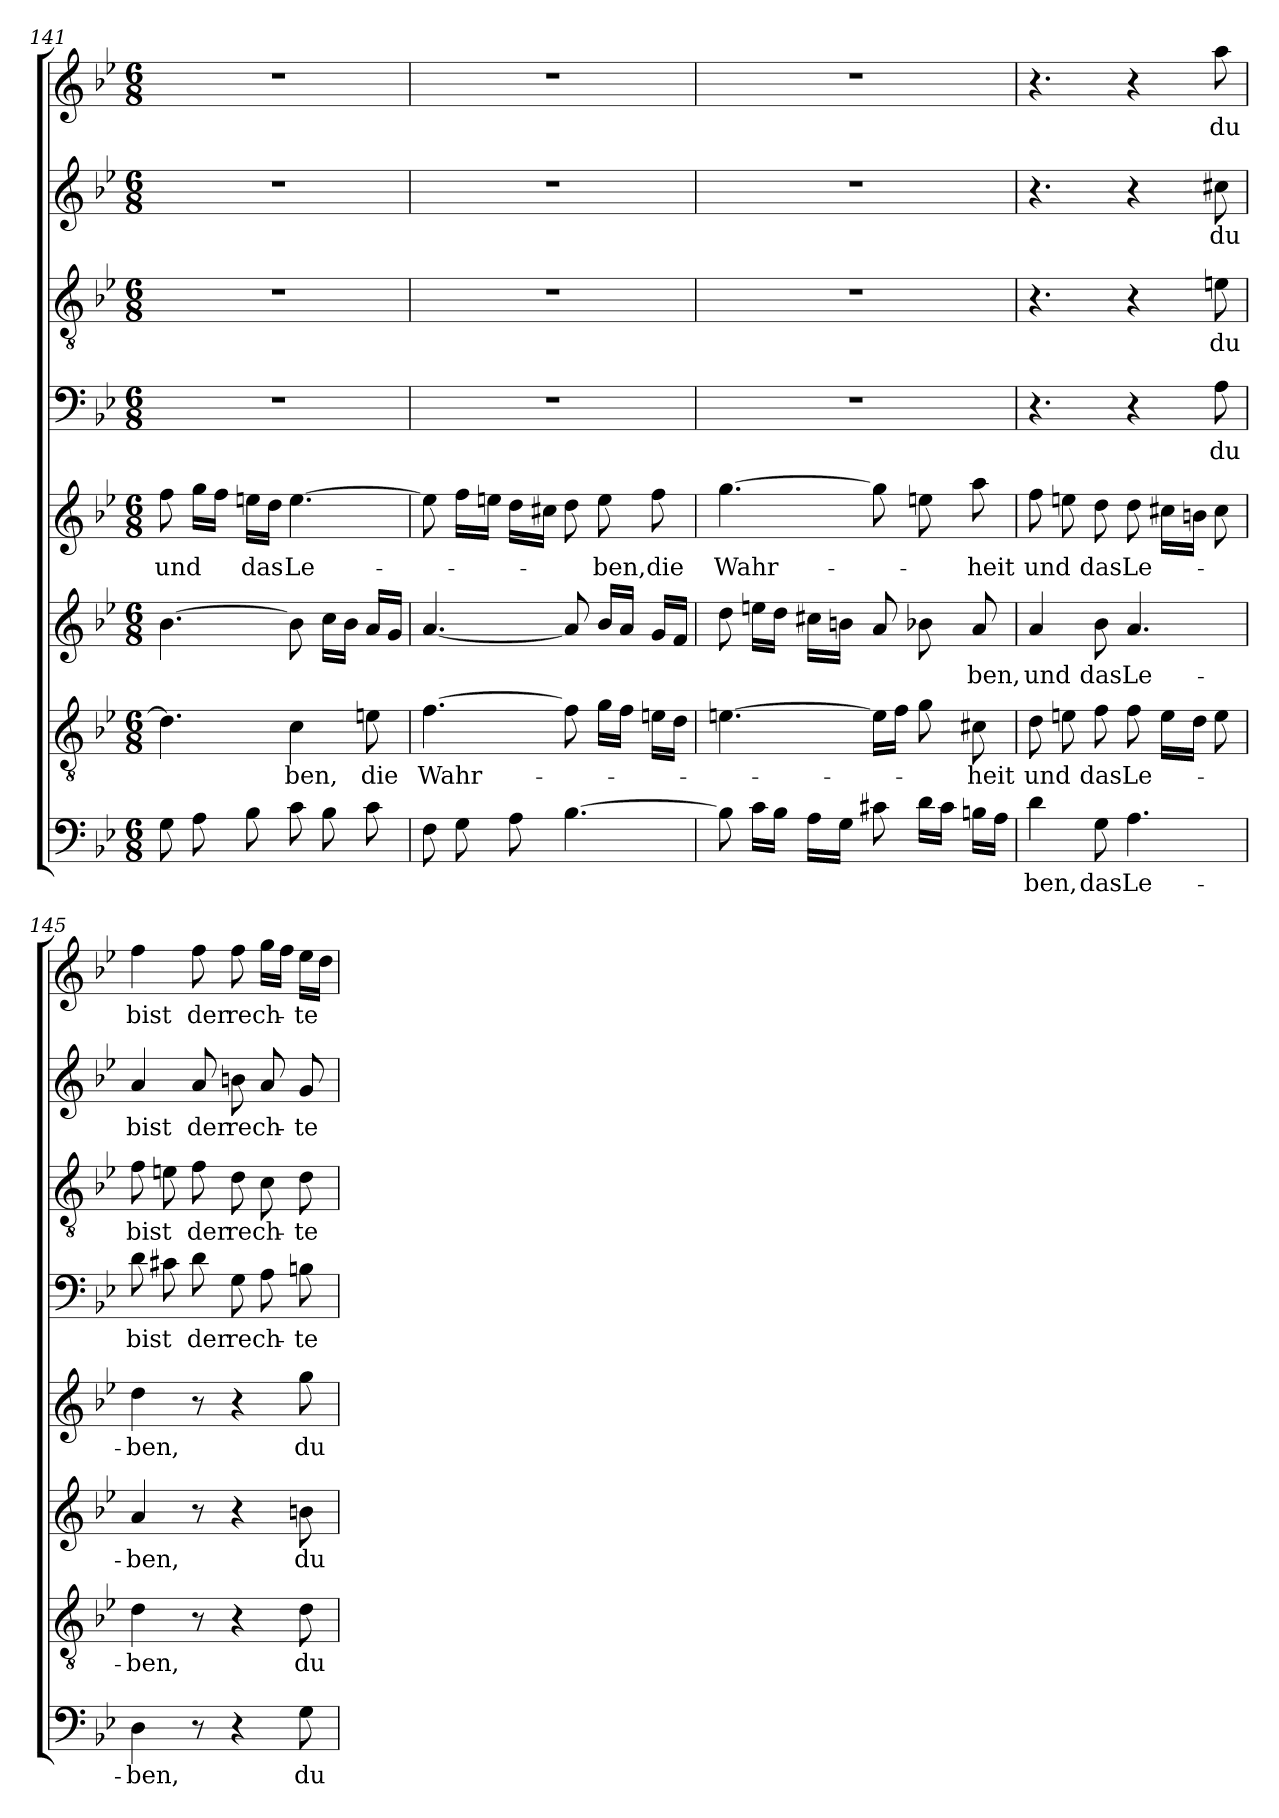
**kern	**text	**kern	**text	**kern	**text	**kern	**text	**kern	**text	**kern	**text	**kern	**text	**kern	**text
*part8	*part8	*part7	*part7	*part6	*part6	*part5	*part5	*part4	*part4	*part3	*part3	*part2	*part2	*part1	*part1
*staff8	*staff8	*staff7	*staff7	*staff6	*staff6	*staff5	*staff5	*staff4	*staff4	*staff3	*staff3	*staff2	*staff2	*staff1	*staff1
*clefF4	*	*clefGv2	*	*clefG2	*	*clefG2	*	*clefF4	*	*clefGv2	*	*clefG2	*	*clefG2	*
*k[b-e-]	*	*k[b-e-]	*	*k[b-e-]	*	*k[b-e-]	*	*k[b-e-]	*	*k[b-e-]	*	*k[b-e-]	*	*k[b-e-]	*
*B-:	*	*B-:	*	*B-:	*	*B-:	*	*B-:	*	*B-:	*	*B-:	*	*B-:	*
*M6/8	*	*M6/8	*	*M6/8	*	*M6/8	*	*M6/8	*	*M6/8	*	*M6/8	*	*M6/8	*
=141	=141	=141	=141	=141	=141	=141	=141	=141	=141	=141	=141	=141	=141	=141	=141
!	!	!	!	!	!	!	!LO:LY:b	!	!	!	!	!	!	!	!
8G\	.	4.d\]	.	[4.b-\	.	8ff\	und	2.r	.	2.r	.	2.r	.	2.r	.
8A\	.	.	.	.	.	16gg\LL	.	.	.	.	.	.	.	.	.
.	.	.	.	.	.	16ff\JJ	.	.	.	.	.	.	.	.	.
!	!	!	!	!	!	!	!LO:LY:b	!	!	!	!	!	!	!	!
8B-\	.	.	.	.	.	16een\LL	das	.	.	.	.	.	.	.	.
.	.	.	.	.	.	16dd\JJ	.	.	.	.	.	.	.	.	.
!	!	!	!LO:LY:b	!	!	!	!LO:LY:b	!	!	!	!	!	!	!	!
8c\	.	4c\	-ben,	8b-\]	.	[4.ee\	Le-	.	.	.	.	.	.	.	.
8B-\	.	.	.	16cc\LL	.	.	.	.	.	.	.	.	.	.	.
.	.	.	.	16b-\JJ	.	.	.	.	.	.	.	.	.	.	.
!	!	!	!LO:LY:b	!	!	!	!	!	!	!	!	!	!	!	!
8c\	.	8en\	die	16a/LL	.	.	.	.	.	.	.	.	.	.	.
.	.	.	.	16g/JJ	.	.	.	.	.	.	.	.	.	.	.
!!LO:PB:g=z
=142	=142	=142	=142	=142	=142	=142	=142	=142	=142	=142	=142	=142	=142	=142	=142
!	!	!	!LO:LY:b	!	!	!	!	!	!	!	!	!	!	!	!
8F\	.	[4.f\	Wahr-	[4.a/	.	8ee\]	.	2.r	.	2.r	.	2.r	.	2.r	.
8G\	.	.	.	.	.	16ff\LL	.	.	.	.	.	.	.	.	.
.	.	.	.	.	.	16een\JJ	.	.	.	.	.	.	.	.	.
8A\	.	.	.	.	.	16dd\LL	.	.	.	.	.	.	.	.	.
.	.	.	.	.	.	16cc#X\JJ	.	.	.	.	.	.	.	.	.
[4.B-\	.	8f\]	.	8a/]	.	8dd\	.	.	.	.	.	.	.	.	.
!	!	!	!	!	!	!	!LO:LY:b	!	!	!	!	!	!	!	!
.	.	16g\LL	.	16b-/LL	.	8ee\	-ben,	.	.	.	.	.	.	.	.
.	.	16f\JJ	.	16a/JJ	.	.	.	.	.	.	.	.	.	.	.
!	!	!	!	!	!	!	!LO:LY:b	!	!	!	!	!	!	!	!
.	.	16en\LL	.	16g/LL	.	8ff\	die	.	.	.	.	.	.	.	.
.	.	16d\JJ	.	16f/JJ	.	.	.	.	.	.	.	.	.	.	.
=143	=143	=143	=143	=143	=143	=143	=143	=143	=143	=143	=143	=143	=143	=143	=143
!	!	!	!	!	!	!	!LO:LY:b	!	!	!	!	!	!	!	!
8B-\]	.	[4.en\	.	8dd\	.	[4.gg\	Wahr-	2.r	.	2.r	.	2.r	.	2.r	.
16c\LL	.	.	.	16een\LL	.	.	.	.	.	.	.	.	.	.	.
16B-\JJ	.	.	.	16dd\JJ	.	.	.	.	.	.	.	.	.	.	.
16A\LL	.	.	.	16cc#X\LL	.	.	.	.	.	.	.	.	.	.	.
16G\JJ	.	.	.	16bn\JJ	.	.	.	.	.	.	.	.	.	.	.
8c#X\	.	16e\LL]	.	8a/	.	8gg\]	.	.	.	.	.	.	.	.	.
.	.	16f\JJ	.	.	.	.	.	.	.	.	.	.	.	.	.
16d\LL	.	8g\	.	8b-X\	.	8een\	.	.	.	.	.	.	.	.	.
16c#\JJ	.	.	.	.	.	.	.	.	.	.	.	.	.	.	.
!	!	!	!LO:LY:b	!	!LO:LY:b	!	!LO:LY:b	!	!	!	!	!	!	!	!
16Bn\LL	.	8c#X\	-heit	8a/	-ben,	8aa\	-heit	.	.	.	.	.	.	.	.
16A\JJ	.	.	.	.	.	.	.	.	.	.	.	.	.	.	.
=144	=144	=144	=144	=144	=144	=144	=144	=144	=144	=144	=144	=144	=144	=144	=144
!	!LO:LY:b	!	!LO:LY:b	!	!LO:LY:b	!	!LO:LY:b	!	!	!	!	!	!	!	!
4d\	-ben,	8d\	und	4a/	und	8ff\	und	4.r	.	4.r	.	4.r	.	4.r	.
.	.	8en\	.	.	.	8een\	.	.	.	.	.	.	.	.	.
!	!LO:LY:b	!	!LO:LY:b	!	!LO:LY:b	!	!LO:LY:b	!	!	!	!	!	!	!	!
8G\	das	8f\	das	8b-\	das	8dd\	das	.	.	.	.	.	.	.	.
!	!LO:LY:b	!	!LO:LY:b	!	!LO:LY:b	!	!LO:LY:b	!	!	!	!	!	!	!	!
4.A\	Le-	8f\	Le-	4.a/	Le-	8dd\	Le-	4r	.	4r	.	4r	.	4r	.
.	.	16e\LL	.	.	.	16cc#X\LL	.	.	.	.	.	.	.	.	.
.	.	16d\JJ	.	.	.	16bn\JJ	.	.	.	.	.	.	.	.	.
!	!	!	!	!	!	!	!	!	!LO:LY:b	!	!LO:LY:b	!	!LO:LY:b	!	!LO:LY:b
.	.	8e\	.	.	.	8cc#\	.	8A\	du	8en\	du	8cc#X\	du	8aa\	du
=145	=145	=145	=145	=145	=145	=145	=145	=145	=145	=145	=145	=145	=145	=145	=145
!	!LO:LY:b	!	!LO:LY:b	!	!LO:LY:b	!	!LO:LY:b	!	!LO:LY:b	!	!LO:LY:b	!	!LO:LY:b	!	!LO:LY:b
4D\	-ben,	4d\	-ben,	4a/	-ben,	4dd\	-ben,	8d\	bist	8f\	bist	4a/	bist	4ff\	bist
.	.	.	.	.	.	.	.	8c#X\	.	8en\	.	.	.	.	.
!	!	!	!	!	!	!	!	!	!LO:LY:b	!	!LO:LY:b	!	!LO:LY:b	!	!LO:LY:b
8r	.	8r	.	8r	.	8r	.	8d\	der	8f\	der	8a/	der	8ff\	der
!	!	!	!	!	!	!	!	!	!LO:LY:b	!	!LO:LY:b	!	!LO:LY:b	!	!LO:LY:b
4r	.	4r	.	4r	.	4r	.	8G\	rech-	8d\	rech-	8bn\	rech-	8ff\	rech-
.	.	.	.	.	.	.	.	8A\	.	8c\	.	8a/	.	16gg\LL	.
.	.	.	.	.	.	.	.	.	.	.	.	.	.	16ff\JJ	.
!	!LO:LY:b	!	!LO:LY:b	!	!LO:LY:b	!	!LO:LY:b	!	!LO:LY:b	!	!LO:LY:b	!	!LO:LY:b	!	!LO:LY:b
8G\	du	8d\	du	8bn\	du	8gg\	du	8Bn\	-te	8d\	-te	8g/	-te	16ee-\LL	-te
.	.	.	.	.	.	.	.	.	.	.	.	.	.	16dd\JJ	.
=	=	=	=	=	=	=	=	=	=	=	=	=	=	=	=
*-	*-	*-	*-	*-	*-	*-	*-	*-	*-	*-	*-	*-	*-	*-	*-
